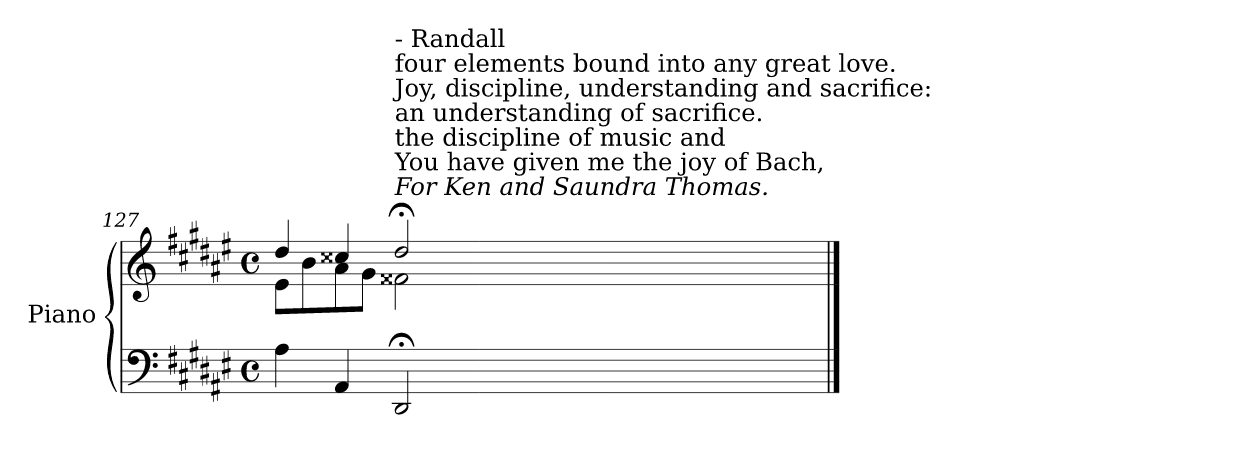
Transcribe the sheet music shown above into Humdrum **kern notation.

**kern	**kern
*part1	*part1
*staff2	*staff1
*I"Piano	*
*I'Pno	*
*clefF4	*clefG2
*k[f#c#g#d#a#e#]	*k[f#c#g#d#a#e#]
*M4/4	*M4/4
*met(c)	*met(c)
=127	=127
*	*^
4A#\	4dd#/	8e#\L
.	.	8b\
4AA#/	4cc##X/	8a#\
.	.	8g#\J
!	!LO:TX:a:i:t=For Ken and Saundra Thomas.	!
!	!LO:TX:a:t=You have given me the joy of Bach,	!
!	!LO:TX:a:t=the discipline of music and	!
!	!LO:TX:a:t=an understanding of sacrifice.	!
!	!LO:TX:a:t=Joy, discipline, understanding and sacrifice&colon;	!
!	!LO:TX:a:t=four elements bound into any great love.	!
!	!LO:TX:a:t=- Randall	!
2DD#;/	2dd#;</	2f##X\
*	*v	*v
==	==
*-	*-
